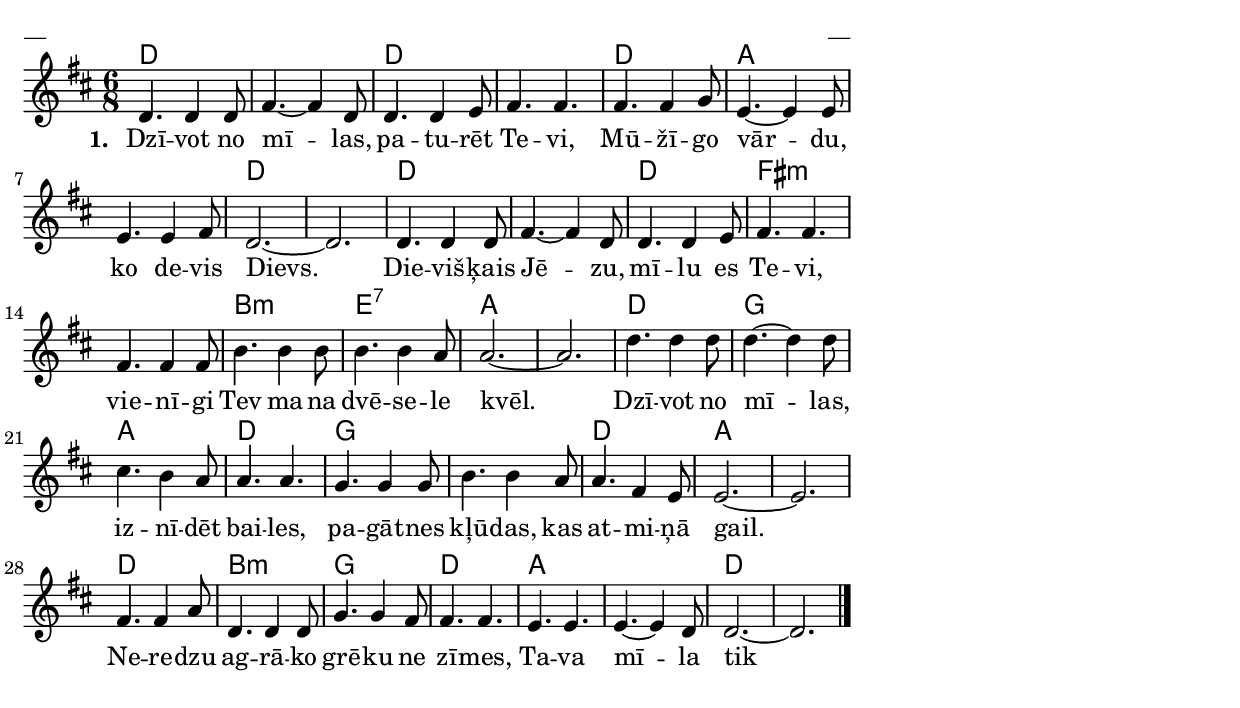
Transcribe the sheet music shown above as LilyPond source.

\version "2.13.18"

\paper {
line-width = 14\cm
left-margin = 0.4\cm
between-system-padding = 0.1\cm
between-system-space = 0.1\cm
}

\layout {
indent = #0
ragged-last = ##f
}

chordsA = \chordmode {
d1. d1. d2. a1. d
d1. d2. fis1.:min b2.:min e:7 a1.
d2. g a d g1. d2. a1.
d2. b:min g d a1. d
}

voiceA = \relative c' {
\clef "treble"
\key d \major
\time 6/8

d4. d4 d8 | fis4.~ fis4 d8 | d4. d4 e8 | fis4. fis | fis fis4 g8 | e4.~ e4 e8 | e4. e4 fis8 | d2.~ | d |
d4. d4 d8 | fis4.~ fis4 d8 | d4. d4 e8 | fis4. fis | fis fis4 fis8 | b4. b4 b8 | b4. b4 a8 | a2.~ | a |
d4. d4 d8 | d4.~ d4 d8 | cis4. b4 a8 | a4. a | g g4 g8 | b4. b4 a8 | a4. fis4 e8 | e2.~ | e |
fis4. fis4 a8 | d,4. d4 d8 | g4. g4 fis8 | fis4. fis | e e | e~ e4 d8 | d2.~ | d \bar"|."
}

lyricA = \lyricmode {
\set stanza = "1. "
Dzī -- vot no mī -- las, pa -- tu -- rēt Te -- vi, Mū -- žī -- go vār -- du, ko de -- vis Dievs.
Die -- viš -- ķais Jē -- zu, mī -- lu es Te -- vi, vie -- nī -- gi Tev ma -- na dvē -- se -- le kvēl.
Dzī -- vot no mī -- las, iz -- nī -- dēt bai -- les, pa -- gāt -- nes kļū -- das, kas at -- mi -- ņā gail.
Ne -- re -- dzu ag -- rā -- ko grē -- ku ne zī -- mes, Ta -- va mī -- la tik vien.
}

fullScore = <<
\new ChordNames { \chordsA }
\new Staff {
<<
\new Voice = "voiceA" { \oneVoice \autoBeamOff \voiceA }
\lyricsto "voiceA" \new Lyrics \lyricA
>>
}
>>


\score {
\fullScore
\header { piece = "__" opus = "__" }
}
\markup { \with-color #(x11-color 'white) \sans \smaller "aaa" }
\score {
\unfoldRepeats
\fullScore
\midi {
\context { \Staff \remove "Staff_performer" }
\context { \Voice \consists "Staff_performer" }
}
}


